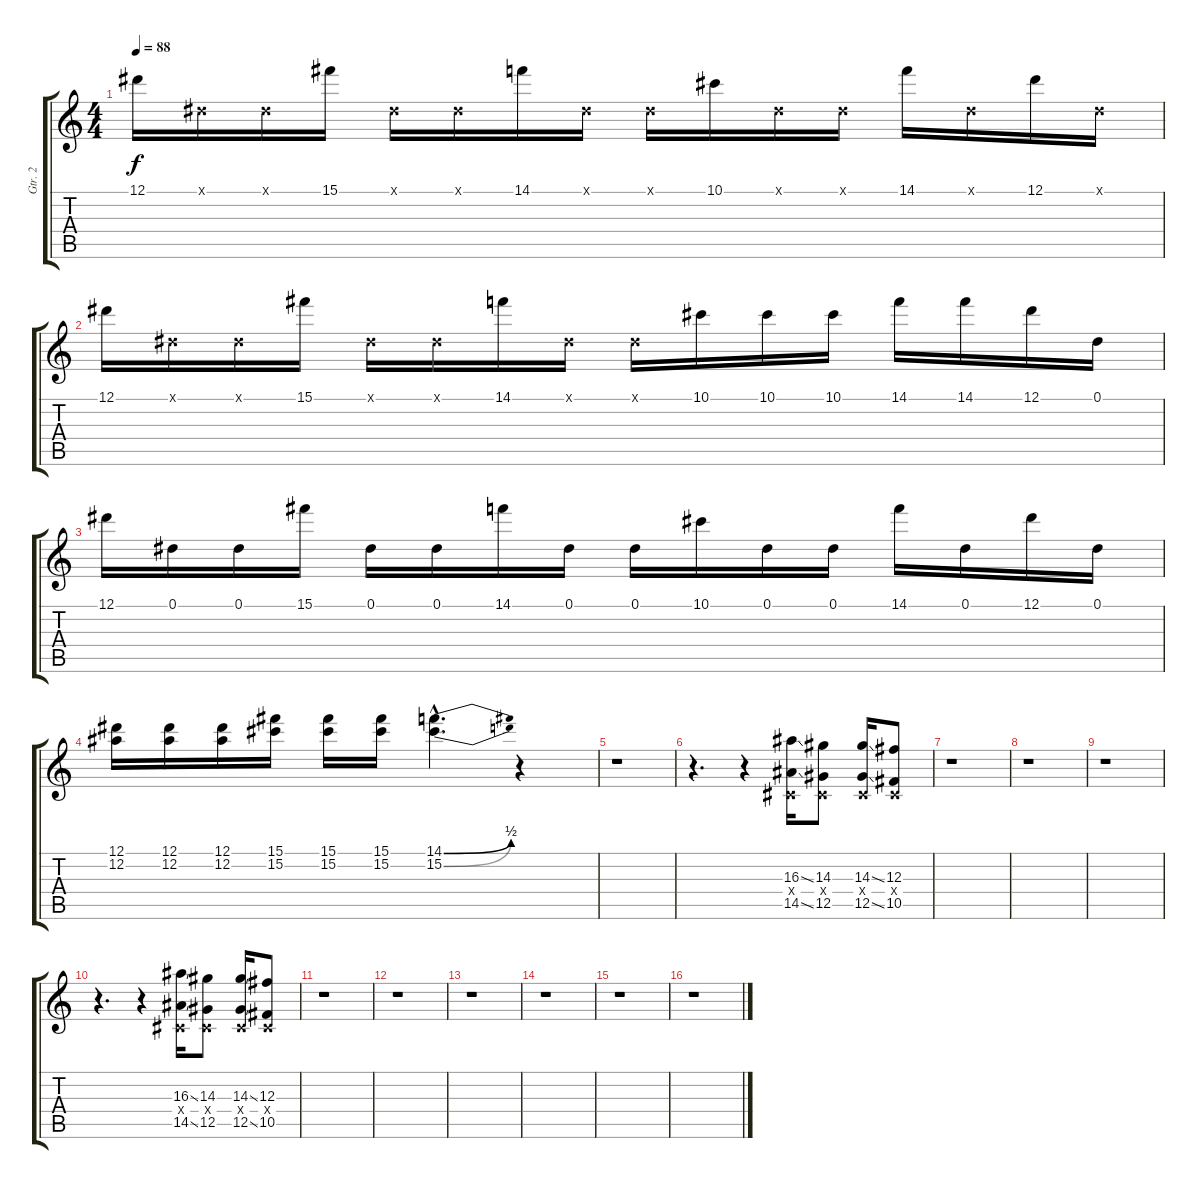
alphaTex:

\track ("Gtr. 2" "Gtr. 2") {instrument overdrivenguitar}
\staff {score tabs}
\tuning (Eb4 Bb3 Gb3 Db3 Ab2 Eb2) {hide}
\ts (4 4)
\tempo 88
\clef g2
\ks c
12.1.16{dy f} 0.1{x}.16 0.1{x}.16 15.1.16 0.1{x}.16 0.1{x}.16 14.1.16 0.1{x}.16 0.1{x}.16 10.1.16 0.1{x}.16 0.1{x}.16 14.1.16 0.1{x}.16 12.1.16 0.1{x}.16 |
12.1.16 0.1{x}.16 0.1{x}.16 15.1.16 0.1{x}.16 0.1{x}.16 14.1.16 0.1{x}.16 0.1{x}.16 10.1.16 10.1.16 10.1.16 14.1.16 14.1.16 12.1.16 0.1.16 |
12.1.16 0.1.16 0.1.16 15.1.16 0.1.16 0.1.16 14.1.16 0.1.16 0.1.16 10.1.16 0.1.16 0.1.16 14.1.16 0.1.16 12.1.16 0.1.16 |
(12.1 12.2).16 (12.1 12.2).16 (12.1 12.2).16 (15.1 15.2).16 (15.1 15.2).16 (15.1 15.2).16 (14.1{be (bend 0 0 60 2) hac} 15.2{be (bend 0 0 60 2) hac}).4{d} r.4 |
r.1 |
r.4{d} r.4 (16.3{ss} 0.4{x} 14.5{ss}).16{volume 9} (14.3 0.4{x} 12.5).8 (14.3{ss} 0.4{x} 12.5{ss}).16 (12.3 0.4{x} 10.5).8 |
r.1{volume 15} |
r.1 |
r.1 |
r.4{d} r.4 (16.3{ss} 0.4{x} 14.5{ss}).16{volume 9} (14.3 0.4{x} 12.5).8 (14.3{ss} 0.4{x} 12.5{ss}).16 (12.3 0.4{x} 10.5).8 |
r.1{volume 15} |
r.1 |
r.1 |
r.1 |
r.1 |
r.1
